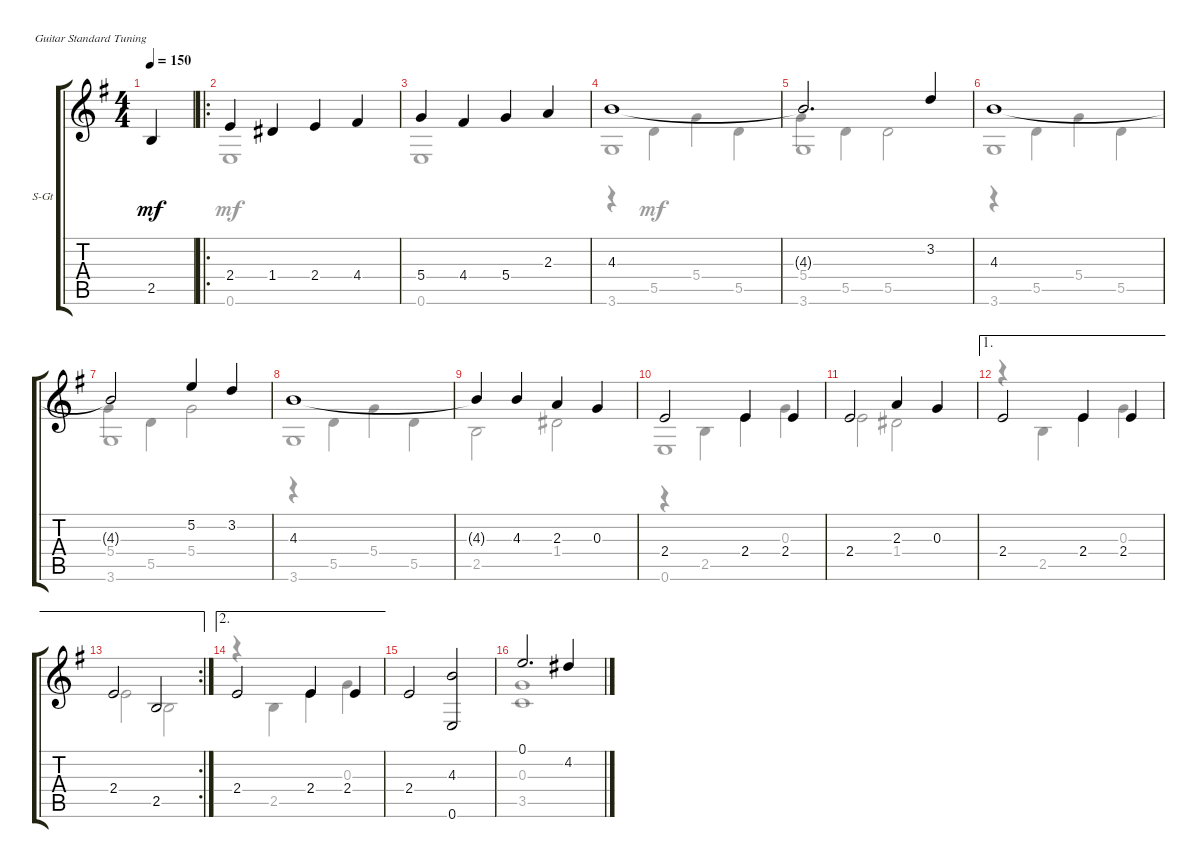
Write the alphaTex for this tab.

\defaultSystemsLayout 4
\bracketExtendMode groupsimilarinstruments
\firstSystemTrackNameOrientation horizontal
\otherSystemsTrackNameOrientation horizontal
\track ("Steel Guitar" "S-Gt") {instrument acousticguitarsteel}
\staff {score tabs}
\tuning (E4 B3 G3 D3 A2 E2)
\voice
\ts (4 4)
\ac
\tempo 150
\clef g2
\ks eminor
2.5.4{dy mf instrument acousticguitarsteel} |
\ro
2.4.4 1.4.4 2.4.4 4.4.4 |
5.4.4 4.4.4 5.4.4 2.3.4 |
4.3.1 |
4.3{t}.2{d} 3.2.4 |
4.3.1 |
4.3{t}.2 5.2.4 3.2.4 |
4.3.1 |
4.3{t}.4 4.3.4 2.3.4 0.3.4 |
2.4.2 2.4.4 2.4.4 |
2.4.2 2.3.4 0.3.4 |
\ae 1
2.4.2 2.4.4 2.4.4 |
\ae 1
\rc 2
2.4.2 2.5.2 |
\ae 2
2.4.2 2.4.4 2.4.4 |
2.4.2 (4.3 0.6).2 |
0.1.2{d} 4.2.4
\voice
\clef g2
\ottava regular
\simile none
\ks eminor
|
0.6.1 |
0.6.1 |
3.6.1 |
3.6.1 |
3.6.1 |
3.6.1 |
3.6.1 |
2.5.2 1.4.2 |
0.6.1 |
2.4.2 1.4.2 |
r.4 2.5.4 2.4.4 0.3.4 |
2.4.2 2.5.2 |
r.4 2.5.4 2.4.4 0.3.4 |
|
(3.5 0.3).1
\voice
\clef g2
\ottava regular
\simile none
\ks eminor
|
|
|
r.4 5.5.4 5.4.4 5.5.4 |
5.4.4 5.5.4 5.5.2 |
r.4 5.5.4 5.4.4 5.5.4 |
5.4.4 5.5.4 5.4.2 |
r.4 5.5.4 5.4.4 5.5.4 |
|
r.4 2.5.4 2.4.4 0.3.4 |
|
|
|
|
|
